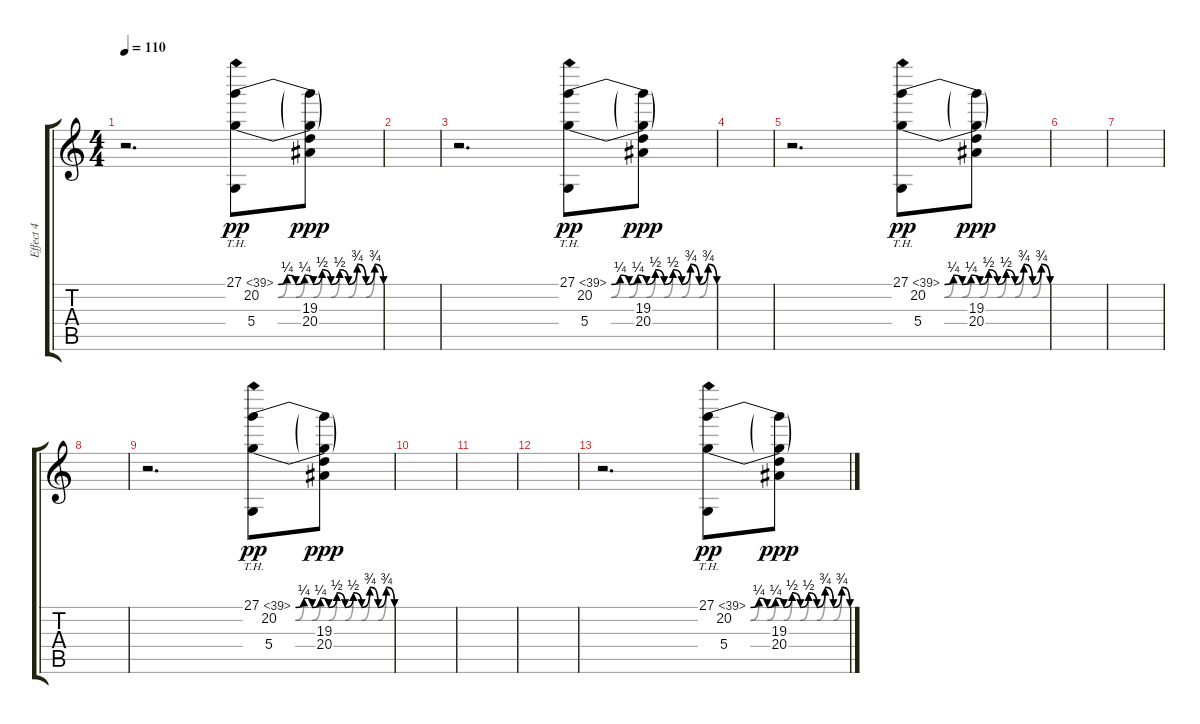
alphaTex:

\track ("Effect 4" "Effect 4") {instrument churchorgan}
\staff {score tabs}
\tuning (E4 B3 G3 D3 A2 E2) {hide}
\ts (4 4)
\tempo 110
\clef g2
\ks c
r.2{d dy ppp} (27.1{be (custom 0 0 5 1 10 0 15 1 20 0 25 2 30 0 35 2 40 0 45 3 50 0 55 3 60 0) th 12} 20.2{be (custom 0 0 5 1 10 0 15 1 20 0 25 2 30 0 35 2 40 0 45 3 50 0 55 3 60 0)} 5.4).8{dy pp} (27.1{t} 20.2{t} 19.3 20.4).8{dy ppp} |
|
r.2{d} (27.1{be (custom 0 0 5 1 10 0 15 1 20 0 25 2 30 0 35 2 40 0 45 3 50 0 55 3 60 0) th 12} 20.2{be (custom 0 0 5 1 10 0 15 1 20 0 25 2 30 0 35 2 40 0 45 3 50 0 55 3 60 0)} 5.4).8{dy pp} (27.1{t} 20.2{t} 19.3 20.4).8{dy ppp} |
|
r.2{d} (27.1{be (custom 0 0 5 1 10 0 15 1 20 0 25 2 30 0 35 2 40 0 45 3 50 0 55 3 60 0) th 12} 20.2{be (custom 0 0 5 1 10 0 15 1 20 0 25 2 30 0 35 2 40 0 45 3 50 0 55 3 60 0)} 5.4).8{dy pp} (27.1{t} 20.2{t} 19.3 20.4).8{dy ppp} |
|
|
|
r.2{d} (27.1{be (custom 0 0 5 1 10 0 15 1 20 0 25 2 30 0 35 2 40 0 45 3 50 0 55 3 60 0) th 12} 20.2{be (custom 0 0 5 1 10 0 15 1 20 0 25 2 30 0 35 2 40 0 45 3 50 0 55 3 60 0)} 5.4).8{dy pp} (27.1{t} 20.2{t} 19.3 20.4).8{dy ppp} |
|
|
|
r.2{d} (27.1{be (custom 0 0 5 1 10 0 15 1 20 0 25 2 30 0 35 2 40 0 45 3 50 0 55 3 60 0) th 12} 20.2{be (custom 0 0 5 1 10 0 15 1 20 0 25 2 30 0 35 2 40 0 45 3 50 0 55 3 60 0)} 5.4).8{dy pp} (27.1{t} 20.2{t} 19.3 20.4).8{dy ppp}
